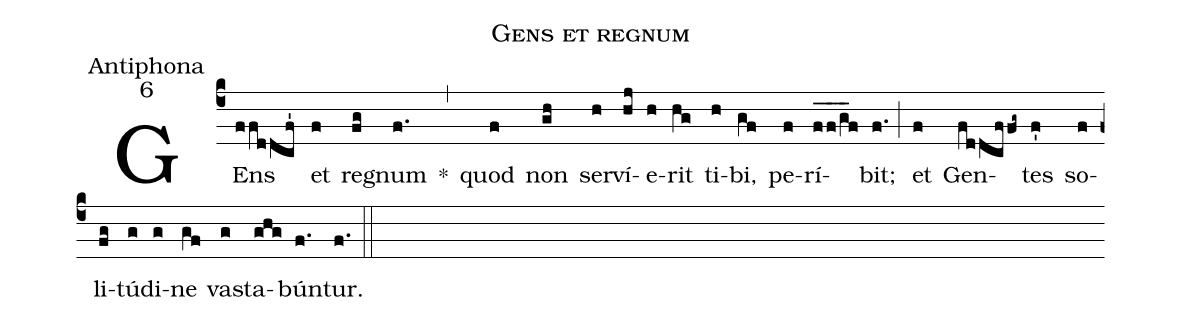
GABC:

name:Gens et regnum;
office-part:Antiphona;
mode:6;
%%
(c4) GEns(ffddcf') et(f) re(fg)gnum(f.) *(,) quod(f) non(gh) ser(h)ví(hj)e(h)rit(hg) ti(h)bi,(gf) pe(f)rí(f_/f_/g_f)bit;(f.) (;) et(f) Gen(fddcffg~)tes(f') so(f)li(fg)tú(g)di(g)ne(gf) va(g)sta(ghg)bún(f.)tur.(f.) (::)
